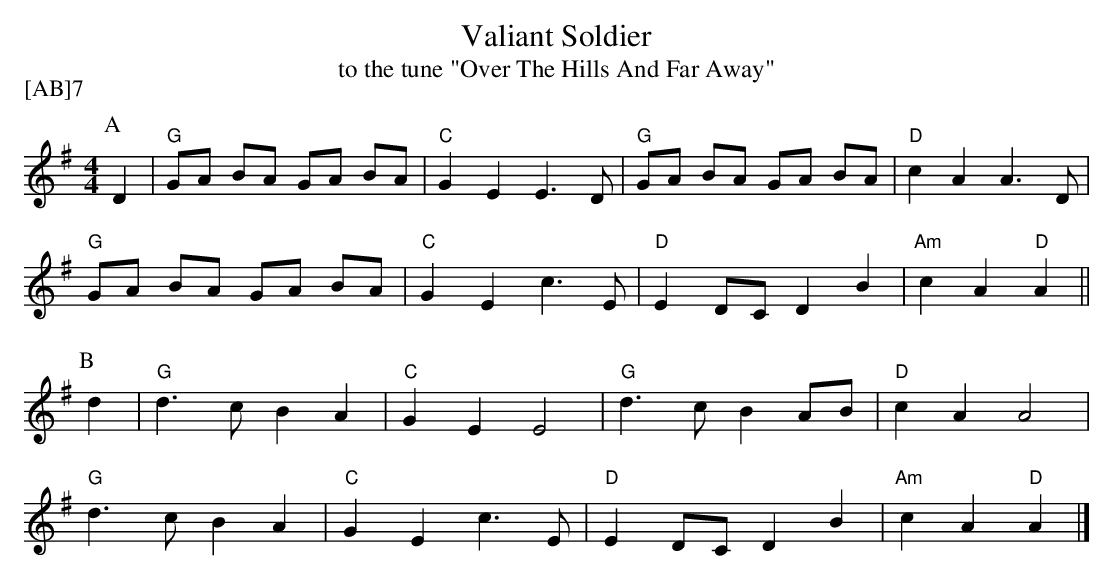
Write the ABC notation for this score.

X:1
T:Valiant Soldier
T:to the tune "Over The Hills And Far Away"
M:4/4
L:1/8
P:[AB]7
K:G
P:A
D2|"G"GA BA GA BA|"C"G2 E2 E2>D2|"G"GA BA GA BA|"D"c2 A2 A2>D2|
"G"GA BA GA BA|"C"G2 E2 c2>E2|"D"E2 DC D2 B2|"Am"c2 A2 "D"A2||
P:B
d2|"G"d2>c2 B2 A2|"C"G2 E2 E4|"G"d2>c2 B2 AB|"D"c2 A2 A4|
"G"d2>c2 B2 A2|"C"G2 E2 c3 E|"D"E2 DC D2 B2|"Am"c2 A2 "D"A2|]
